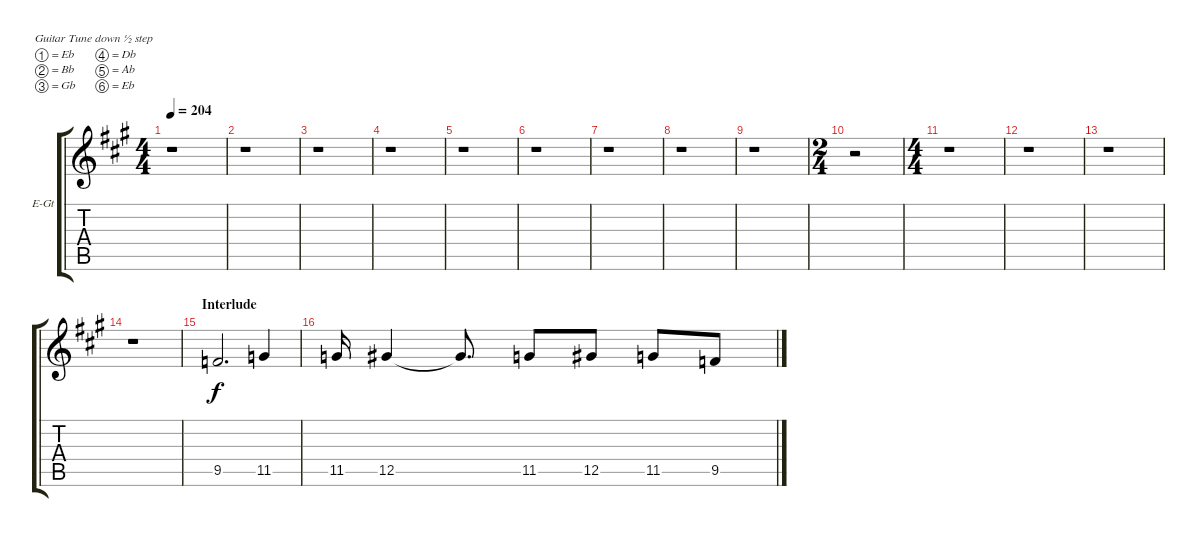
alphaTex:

\bracketExtendMode groupsimilarinstruments
\firstSystemTrackNameOrientation horizontal
\otherSystemsTrackNameOrientation horizontal
\track ("Solos" "E-Gt") {instrument distortionguitar}
\staff {score tabs}
\tuning (Eb4 Bb3 Gb3 Db3 Ab2 Eb2)
\ts (4 4)
\tempo 204
\clef g2
\ks a
r.1{dy f} |
r.1 |
r.1 |
r.1 |
r.1 |
r.1 |
r.1 |
r.1 |
r.1 |
\ts (2 4)
r.2 |
\ts (4 4)
r.1 |
r.1 |
r.1 |
r.1 |
\section ("" "Interlude")
9.5.2{d} 11.5.4 |
11.5.16 12.5.4 12.5{t}.8{d} 11.5.8 12.5.8 11.5.8 9.5.8
